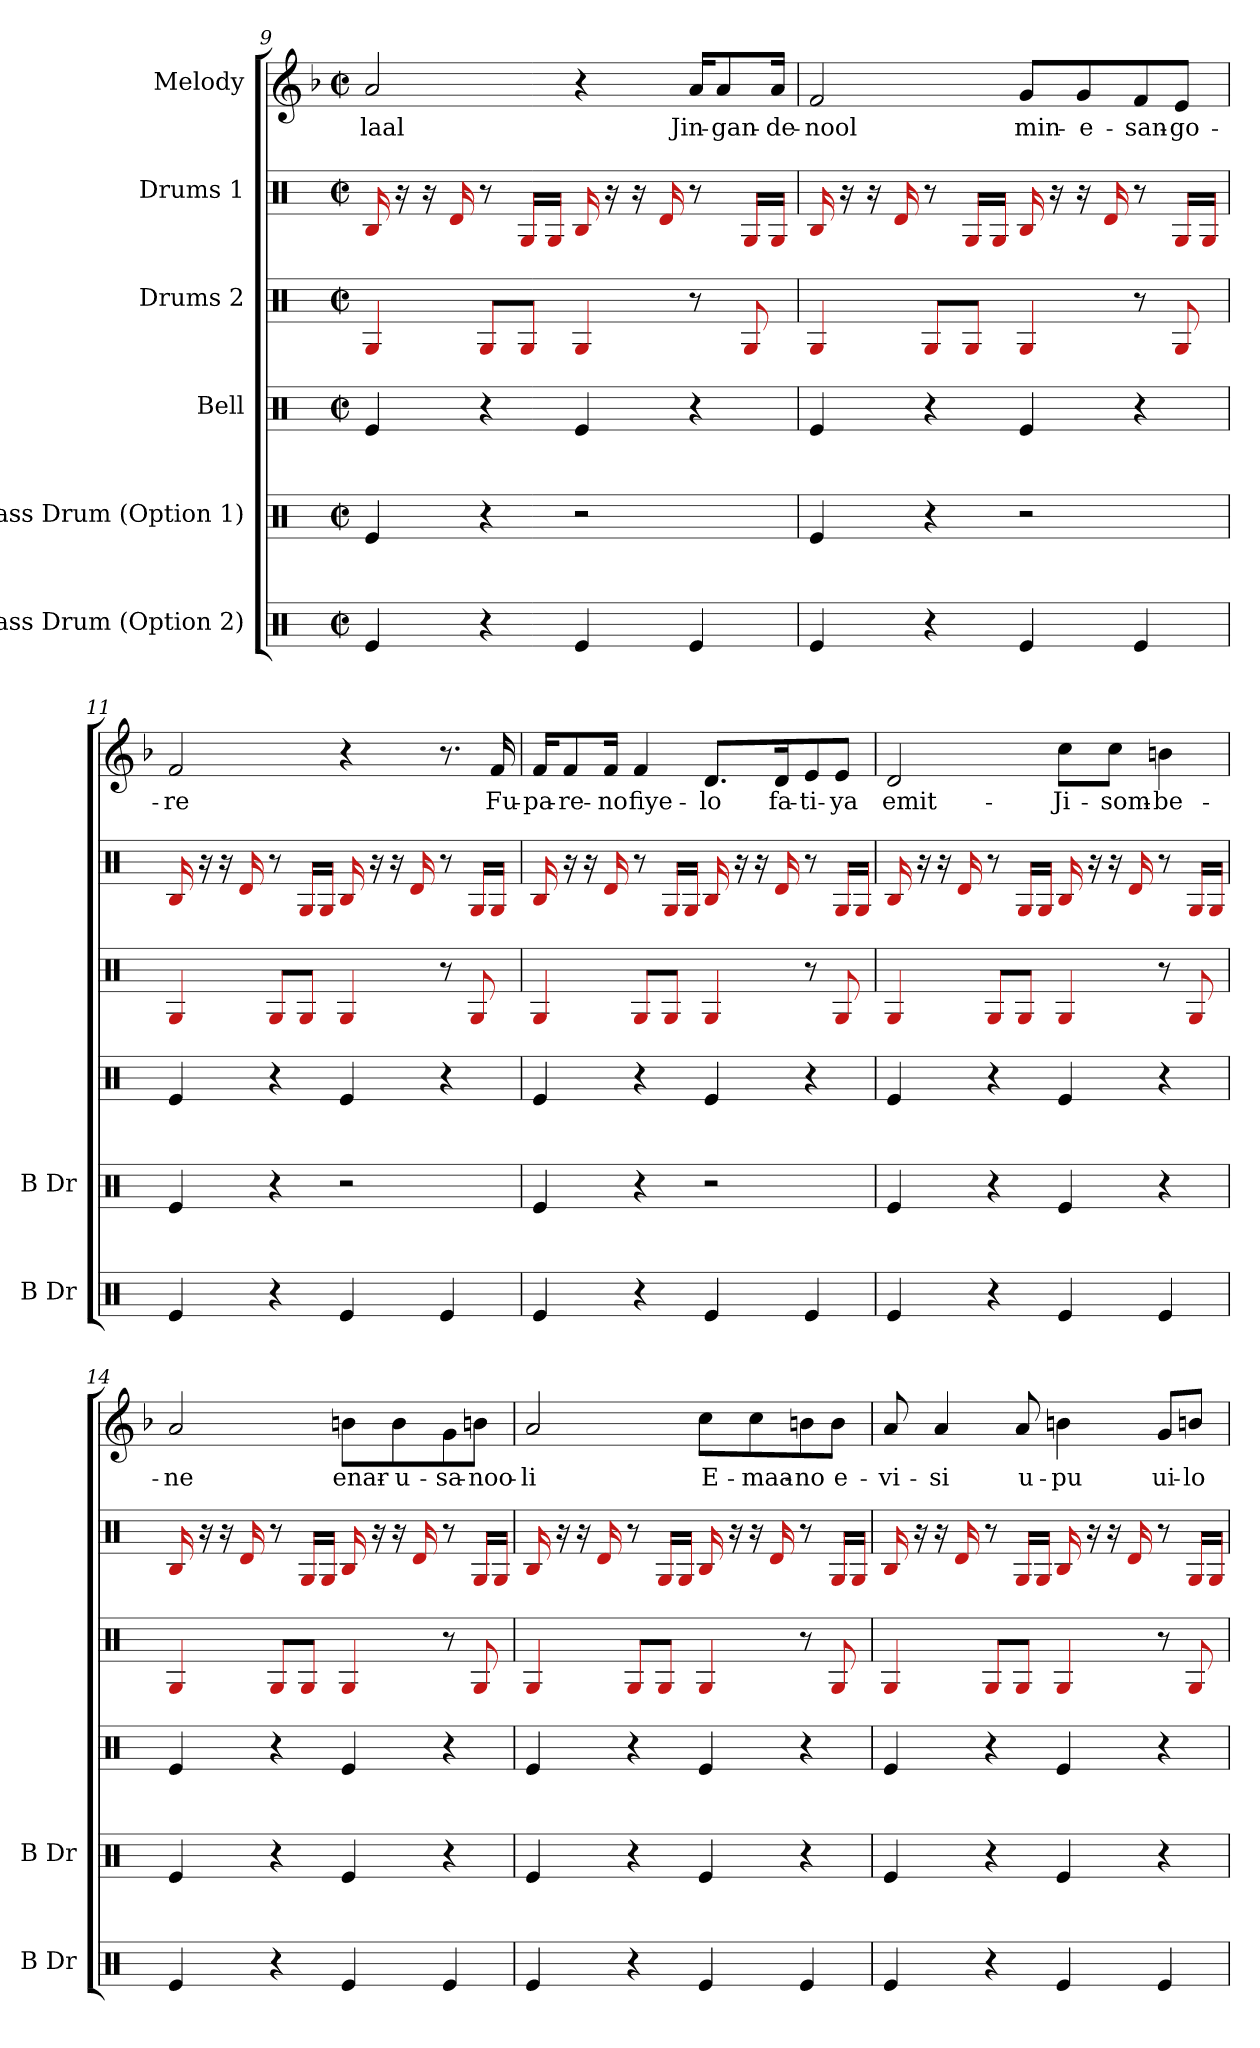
**kern	**kern	**kern	**kern	**kern	**kern	**text
*part6	*part5	*part4	*part3	*part2	*part1	*part1
*staff6	*staff5	*staff4	*staff3	*staff2	*staff1	*staff1
*I"Bass Drum (Option 2)	*I"Bass Drum (Option 1)	*I"Bell	*I"Drums 2	*I"Drums 1	*I"Melody	*
*I'B Dr	*I'B Dr	*	*	*	*	*
*clefX	*clefX	*clefX	*clefX	*clefX	*clefG2	*
*	*	*	*	*	*k[b-]	*
*M2/2	*M2/2	*M2/2	*M2/2	*M2/2	*M2/2	*
*met(c|)	*met(c|)	*met(c|)	*met(c|)	*met(c|)	*met(c|)	*
=9	=9	=9	=9	=9	=9	=9
4Re	4Re	4Re	4G	16B	2a	-laal
.	.	.	.	16r	.	.
.	.	.	.	16r	.	.
.	.	.	.	16d	.	.
4r	4r	4r	8GL	8r	.	.
.	.	.	8GJ	16GLL	.	.
.	.	.	.	16GJJ	.	.
4Re	2r	4Re	4G	16B	4r	.
.	.	.	.	16r	.	.
.	.	.	.	16r	.	.
.	.	.	.	16d	.	.
4Re	.	4r	8r	8r	16a/KL	Jin-
.	.	.	.	.	8a/	-gan-
.	.	.	8G	16GLL	.	.
.	.	.	.	16GJJ	16a/Jk	-de-
=10	=10	=10	=10	=10	=10	=10
4Re	4Re	4Re	4G	16B	2f	-nool
.	.	.	.	16r	.	.
.	.	.	.	16r	.	.
.	.	.	.	16d	.	.
4r	4r	4r	8GL	8r	.	.
.	.	.	8GJ	16GLL	.	.
.	.	.	.	16GJJ	.	.
4Re	2r	4Re	4G	16B	8g/L	min-
.	.	.	.	16r	.	.
.	.	.	.	16r	8g/	e-
.	.	.	.	16d	.	.
4Re	.	4r	8r	8r	8f/	-san-
.	.	.	8G	16GLL	8e/J	-go-
.	.	.	.	16GJJ	.	.
=11	=11	=11	=11	=11	=11	=11
4Re	4Re	4Re	4G	16B	2f	-re
.	.	.	.	16r	.	.
.	.	.	.	16r	.	.
.	.	.	.	16d	.	.
4r	4r	4r	8GL	8r	.	.
.	.	.	8GJ	16GLL	.	.
.	.	.	.	16GJJ	.	.
4Re	2r	4Re	4G	16B	4r	.
.	.	.	.	16r	.	.
.	.	.	.	16r	.	.
.	.	.	.	16d	.	.
4Re	.	4r	8r	8r	8.r	.
.	.	.	8G	16GLL	.	.
.	.	.	.	16GJJ	16f	Fu-
=12	=12	=12	=12	=12	=12	=12
4Re	4Re	4Re	4G	16B	16f/KL	-pa-
.	.	.	.	16r	8f/	-re-
.	.	.	.	16r	.	.
.	.	.	.	16d	16f/Jk	-no
4r	4r	4r	8GL	8r	4f	fiye-
.	.	.	8GJ	16GLL	.	.
.	.	.	.	16GJJ	.	.
4Re	2r	4Re	4G	16B	8.d/L	-lo
.	.	.	.	16r	.	.
.	.	.	.	16r	.	.
.	.	.	.	16d	16d/K	fa-
4Re	.	4r	8r	8r	8e/	-ti-
.	.	.	8G	16GLL	8e/J	-ya
.	.	.	.	16GJJ	.	.
=13	=13	=13	=13	=13	=13	=13
4Re	4Re	4Re	4G	16B	2d	emit-
.	.	.	.	16r	.	.
.	.	.	.	16r	.	.
.	.	.	.	16d	.	.
4r	4r	4r	8GL	8r	.	.
.	.	.	8GJ	16GLL	.	.
.	.	.	.	16GJJ	.	.
4Re	4Re	4Re	4G	16B	8cc\L	Ji-
.	.	.	.	16r	.	.
.	.	.	.	16r	8cc\J	-som-
.	.	.	.	16d	.	.
4Re	4r	4r	8r	8r	4bn	-be-
.	.	.	8G	16GLL	.	.
.	.	.	.	16GJJ	.	.
=14	=14	=14	=14	=14	=14	=14
4Re	4Re	4Re	4G	16B	2a	-ne
.	.	.	.	16r	.	.
.	.	.	.	16r	.	.
.	.	.	.	16d	.	.
4r	4r	4r	8GL	8r	.	.
.	.	.	8GJ	16GLL	.	.
.	.	.	.	16GJJ	.	.
4Re	4Re	4Re	4G	16B	8bn\L	enar-
.	.	.	.	16r	.	.
.	.	.	.	16r	8b\	u-
.	.	.	.	16d	.	.
4Re	4r	4r	8r	8r	8g\	-sa-
.	.	.	8G	16GLL	8bn\J	-noo-
.	.	.	.	16GJJ	.	.
=15	=15	=15	=15	=15	=15	=15
4Re	4Re	4Re	4G	16B	2a	-li
.	.	.	.	16r	.	.
.	.	.	.	16r	.	.
.	.	.	.	16d	.	.
4r	4r	4r	8GL	8r	.	.
.	.	.	8GJ	16GLL	.	.
.	.	.	.	16GJJ	.	.
4Re	4Re	4Re	4G	16B	8cc\L	E-
.	.	.	.	16r	.	.
.	.	.	.	16r	8cc\	-maa-
.	.	.	.	16d	.	.
4Re	4r	4r	8r	8r	8bn\	-no
.	.	.	8G	16GLL	8b\J	e-
.	.	.	.	16GJJ	.	.
=16	=16	=16	=16	=16	=16	=16
4Re	4Re	4Re	4G	16B	8a	-vi-
.	.	.	.	16r	.	.
.	.	.	.	16r	4a	-si
.	.	.	.	16d	.	.
4r	4r	4r	8GL	8r	.	.
.	.	.	8GJ	16GLL	8a	u-
.	.	.	.	16GJJ	.	.
4Re	4Re	4Re	4G	16B	4bn	-pu
.	.	.	.	16r	.	.
.	.	.	.	16r	.	.
.	.	.	.	16d	.	.
4Re	4r	4r	8r	8r	8g/L	ui-
.	.	.	8G	16GLL	8bn/J	-lo-
.	.	.	.	16GJJ	.	.
=	=	=	=	=	=	=
*-	*-	*-	*-	*-	*-	*-
